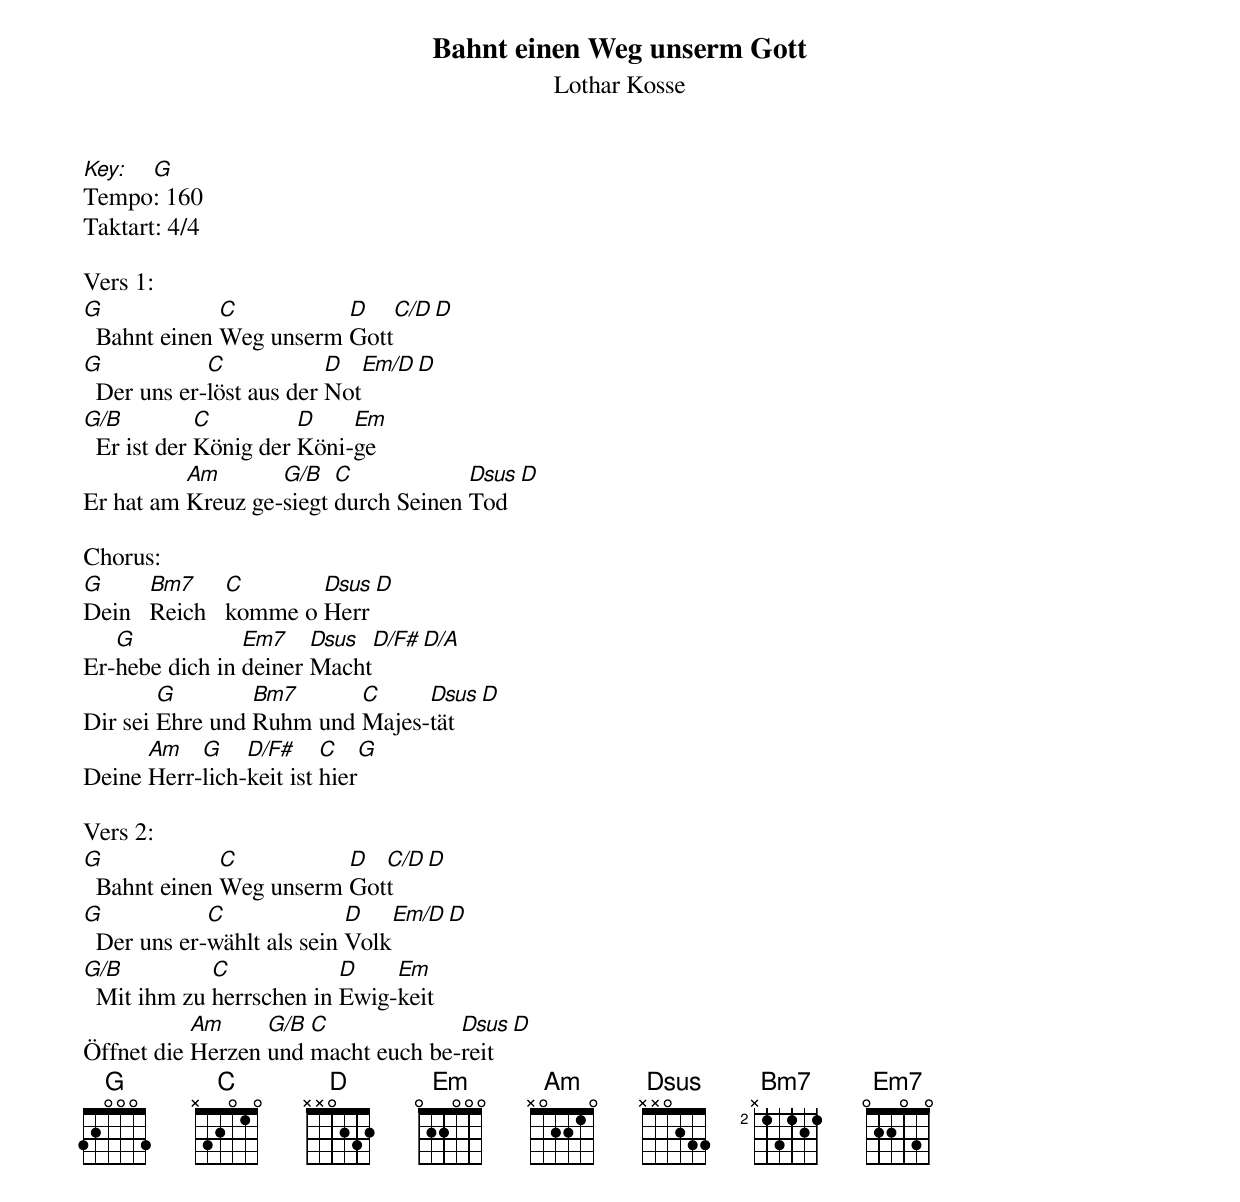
Bahnt einen Weg unserm Gott
Lothar Kosse
Key: G
Tempo: 160
Taktart: 4/4
CCLI: CCLI-Liednummer 4329954

Vers 1:
G             C          D     C/D D
  Bahnt einen Weg unserm Gott
G            C            D  Em/D D
  Der uns er-löst aus der Not
G/B          C         D    Em
  Er ist der König der Köni-ge
          Am       G/B   C            Dsus  D
Er hat am Kreuz ge-siegt durch Seinen Tod

Chorus:
G      Bm7     C       Dsus  D
Dein   Reich   komme o Herr
   G            Em7    Dsus  D/F# D/A
Er-hebe dich in deiner Macht
        G        Bm7      C     Dsus D
Dir sei Ehre und Ruhm und Majes-tät
      Am   G    D/F#     C    G
Deine Herr-lich-keit ist hier

Vers 2:
G             C          D  C/D D
  Bahnt einen Weg unserm Gott
G            C              D     Em/D D
  Der uns er-wählt als sein Volk
G/B          C            D    Em
  Mit ihm zu herrschen in Ewig-keit
           Am     G/B C             Dsus  D
Öffnet die Herzen und macht euch be-reit
